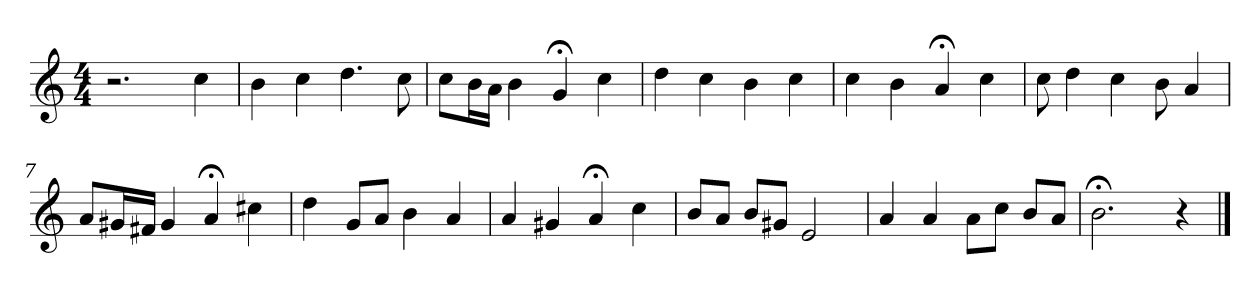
**kern
*part1
*staff1
*clefG2
*k[]
*C:
*M4/4
=1
2.r
4cc
=2
4b
4cc
4.dd
8cc
=3
8cc\L
16b\L
16a\JJ
4b
4g;<
4cc
=4
4dd
4cc
4b
4cc
=5
4cc
4b
4a;<
4cc
=6
8cc
4dd
4cc
8b
4a
=7
8a/L
16g#X/L
16f#X/JJ
4g#
4a;<
4cc#X
=8
4dd
8g/L
8a/J
4b
4a
=9
4a
4g#X
4a;<
4cc
=10
8b/L
8a/J
8b/L
8g#X/J
2e
=11
4a
4a
8a\L
8cc\J
8b/L
8a/J
=12
2.b;<
4r
==
*-
